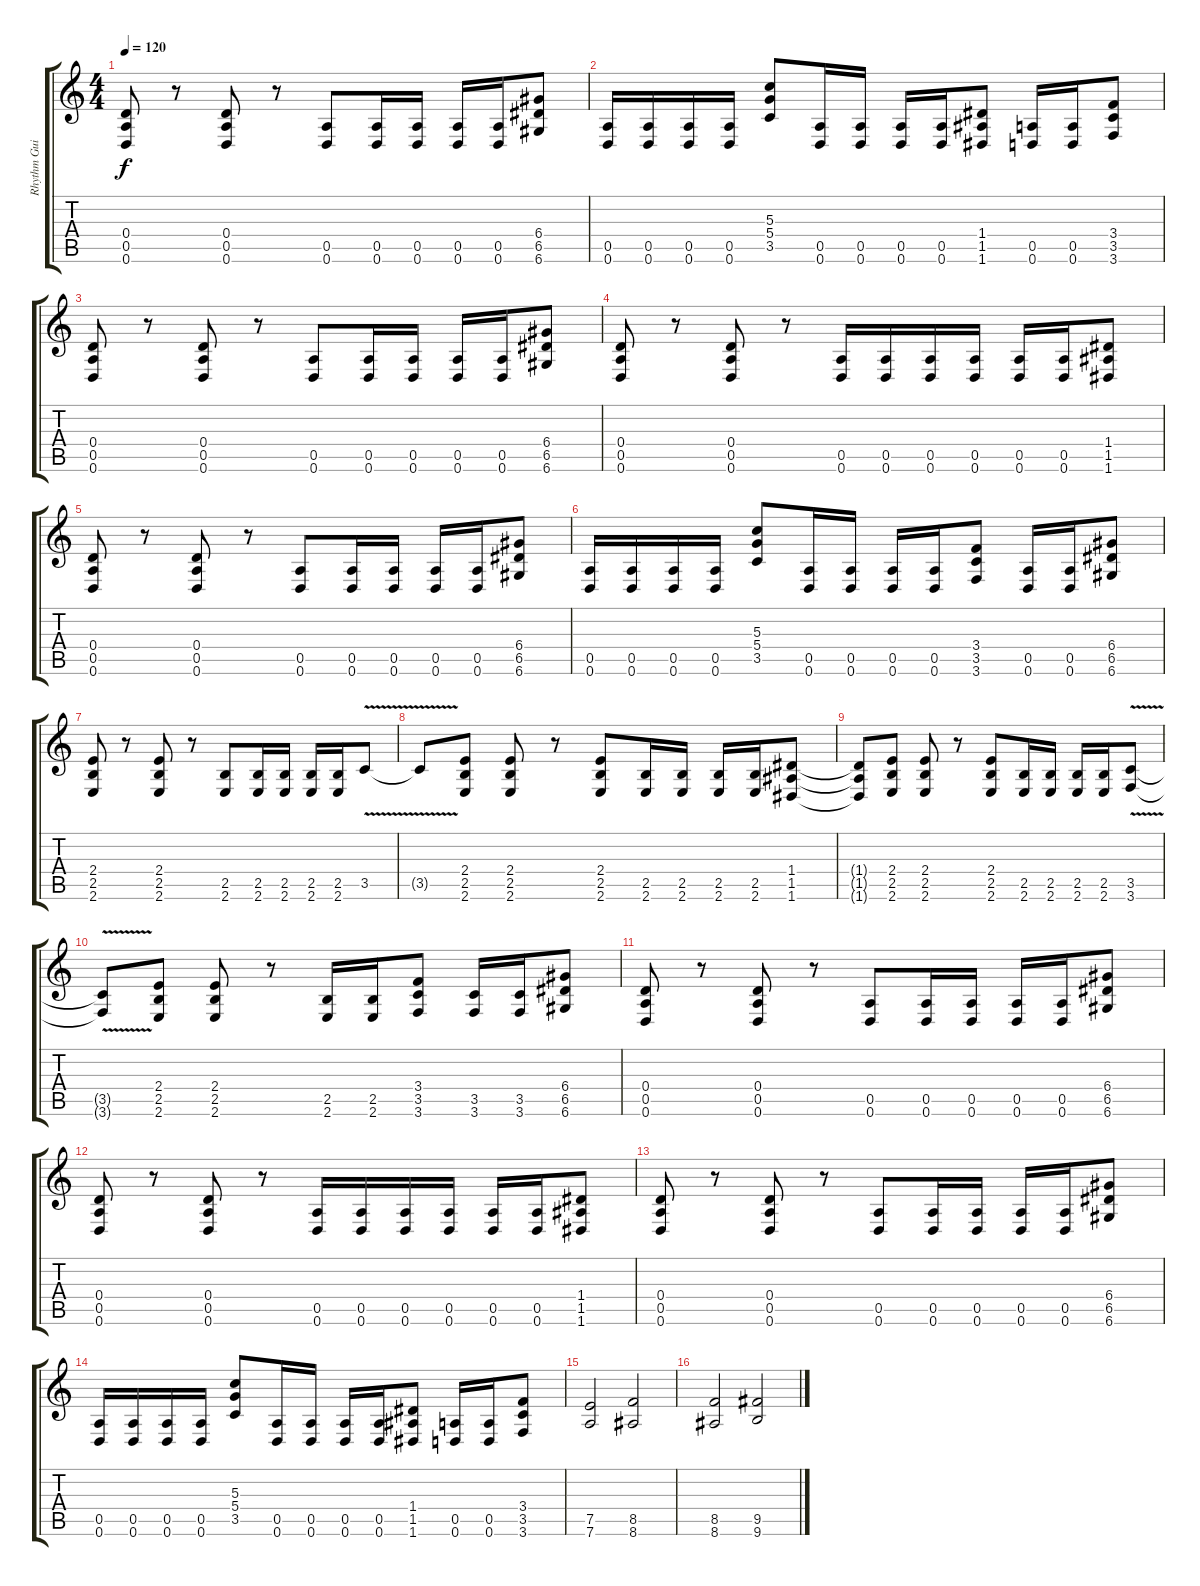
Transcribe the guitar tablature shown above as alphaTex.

\track ("Rhythm Guitar" "Rhythm Gui") {instrument distortionguitar}
\staff {score tabs}
\tuning (E4 B3 G3 D3 A2 D2) {hide}
\ts (4 4)
\tempo 120
\clef g2
\ks c
(0.4 0.5 0.6).8{dy f} r.8 (0.4 0.5 0.6).8 r.8 (0.5 0.6).8 (0.5 0.6).16 (0.5 0.6).16 (0.5 0.6).16 (0.5 0.6).16 (6.4 6.5 6.6).8 |
(0.5 0.6).16 (0.5 0.6).16 (0.5 0.6).16 (0.5 0.6).16 (5.3 5.4 3.5).8 (0.5 0.6).16 (0.5 0.6).16 (0.5 0.6).16 (0.5 0.6).16 (1.4 1.5 1.6).8 (0.5 0.6).16 (0.5 0.6).16 (3.4 3.5 3.6).8 |
(0.4 0.5 0.6).8 r.8 (0.4 0.5 0.6).8 r.8 (0.5 0.6).8 (0.5 0.6).16 (0.5 0.6).16 (0.5 0.6).16 (0.5 0.6).16 (6.4 6.5 6.6).8 |
(0.4 0.5 0.6).8 r.8 (0.4 0.5 0.6).8 r.8 (0.5 0.6).16 (0.5 0.6).16 (0.5 0.6).16 (0.5 0.6).16 (0.5 0.6).16 (0.5 0.6).16 (1.4 1.5 1.6).8 |
(0.4 0.5 0.6).8 r.8 (0.4 0.5 0.6).8 r.8 (0.5 0.6).8 (0.5 0.6).16 (0.5 0.6).16 (0.5 0.6).16 (0.5 0.6).16 (6.4 6.5 6.6).8 |
(0.5 0.6).16 (0.5 0.6).16 (0.5 0.6).16 (0.5 0.6).16 (5.3 5.4 3.5).8 (0.5 0.6).16 (0.5 0.6).16 (0.5 0.6).16 (0.5 0.6).16 (3.4 3.5 3.6).8 (0.5 0.6).16 (0.5 0.6).16 (6.4 6.5 6.6).8 |
(2.4 2.5 2.6).8 r.8 (2.4 2.5 2.6).8 r.8 (2.5 2.6).8 (2.5 2.6).16 (2.5 2.6).16 (2.5 2.6).16 (2.5 2.6).16 3.5{v}.8{instrument guitarharmonics} |
3.5{t}.8{instrument distortionguitar} (2.4 2.5 2.6).8 (2.4 2.5 2.6).8 r.8 (2.4 2.5 2.6).8 (2.5 2.6).16 (2.5 2.6).16 (2.5 2.6).16 (2.5 2.6).16 (1.4 1.5 1.6).8 |
(1.4{t} 1.5{t} 1.6{t}).8 (2.4 2.5 2.6).8 (2.4 2.5 2.6).8 r.8 (2.4 2.5 2.6).8 (2.5 2.6).16 (2.5 2.6).16 (2.5 2.6).16 (2.5 2.6).16 (3.5{v} 3.6{v}).8 |
(3.5{t} 3.6{t}).8 (2.4 2.5 2.6).8 (2.4 2.5 2.6).8 r.8 (2.5 2.6).16 (2.5 2.6).16 (3.4 3.5 3.6).8 (3.5 3.6).16 (3.5 3.6).16 (6.4 6.5 6.6).8 |
(0.4 0.5 0.6).8 r.8 (0.4 0.5 0.6).8 r.8 (0.5 0.6).8 (0.5 0.6).16 (0.5 0.6).16 (0.5 0.6).16 (0.5 0.6).16 (6.4 6.5 6.6).8 |
(0.4 0.5 0.6).8 r.8 (0.4 0.5 0.6).8 r.8 (0.5 0.6).16 (0.5 0.6).16 (0.5 0.6).16 (0.5 0.6).16 (0.5 0.6).16 (0.5 0.6).16 (1.4 1.5 1.6).8 |
(0.4 0.5 0.6).8 r.8 (0.4 0.5 0.6).8 r.8 (0.5 0.6).8 (0.5 0.6).16 (0.5 0.6).16 (0.5 0.6).16 (0.5 0.6).16 (6.4 6.5 6.6).8 |
(0.5 0.6).16 (0.5 0.6).16 (0.5 0.6).16 (0.5 0.6).16 (5.3 5.4 3.5).8 (0.5 0.6).16 (0.5 0.6).16 (0.5 0.6).16 (0.5 0.6).16 (1.4 1.5 1.6).8 (0.5 0.6).16 (0.5 0.6).16 (3.4 3.5 3.6).8 |
(7.5 7.6).2 (8.5 8.6).2 |
(8.5 8.6).2 (9.5 9.6).2
